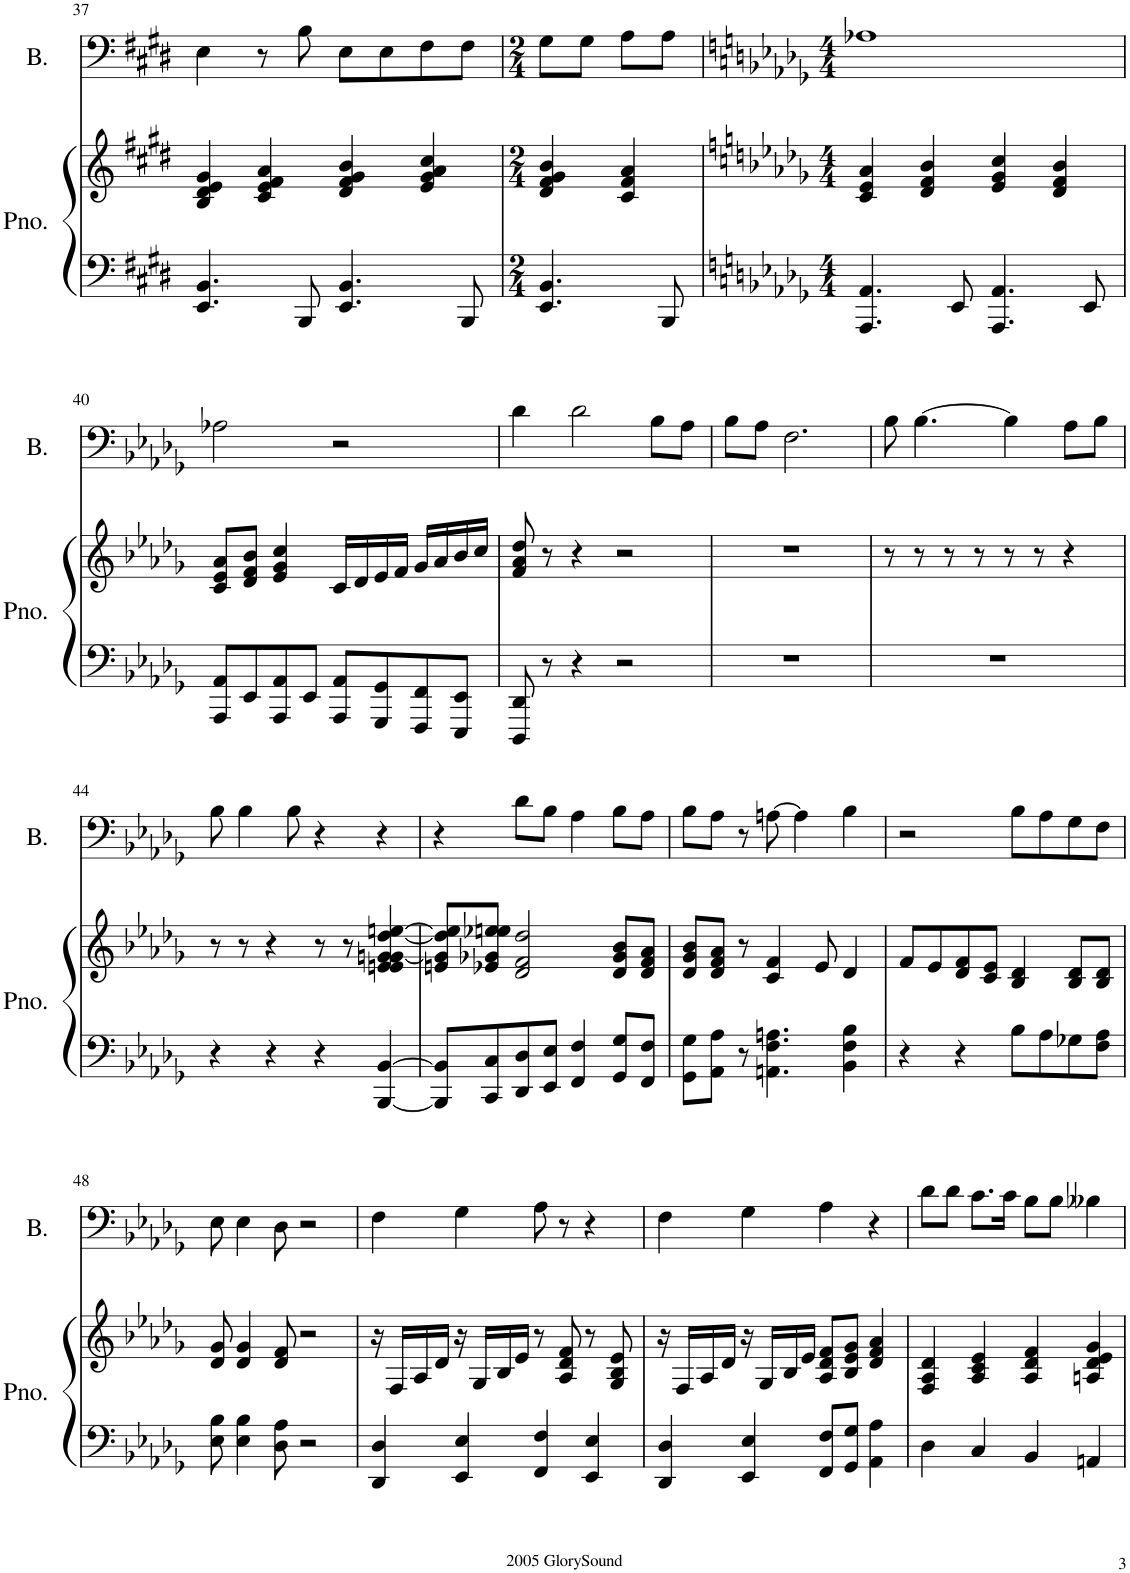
**kern	**kern	**kern
*part2	*part2	*part1
*staff3	*staff2	*staff1
*I"Piano	*	*I"Bass
*I'Pno.	*	*I'B.
!!LO:PB:g=z
*clefF4	*clefG2	*clefF4
*k[f#c#g#d#]	*k[f#c#g#d#]	*k[f#c#g#d#]
*M4/4	*M4/4	*M4/4
=37	=37	=37
4.EE/ 4.BB/	4B/ 4d#/ 4e/ 4g#/	4E\
.	4c#/ 4e/ 4f#/ 4a/	8r
8BBB/	.	8B\
4.EE/ 4.BB/	4d#/ 4f#/ 4g#/ 4b/	8E\L
.	.	8E\
.	4e/ 4g#/ 4a/ 4cc#/	8F#\
8BBB/	.	8F#\J
=38	=38	=38
*M2/4	*M2/4	*M2/4
4.EE/ 4.BB/	4d#/ 4f#/ 4g#/ 4b/	8G#\L
.	.	8G#\J
.	4c#/ 4f#/ 4a/	8A\L
8BBB/	.	8A\J
=39	=39	=39
*k[b-e-a-d-g-]	*k[b-e-a-d-g-]	*k[b-e-a-d-g-]
*M4/4	*M4/4	*M4/4
4.AAA-/ 4.AA-/	4c/ 4e-/ 4a-/	1A-X
.	4d-/ 4f/ 4b-/	.
8EE-/	.	.
4.AAA-/ 4.AA-/	4e-/ 4g-/ 4cc/	.
.	4d-/ 4f/ 4b-/	.
8EE-/	.	.
!!LO:LB:g=z
=40	=40	=40
8AAA-/ 8AA-/L	8c/ 8e-/ 8a-/L	2A-X\
8EE-/	8d-/ 8f/ 8b-/J	.
8AAA-/ 8AA-/	4e-/ 4g-/ 4cc/	.
8EE-/J	.	.
8AAA-/ 8AA-/L	16c/LL	2r
.	16d-/	.
8GGG-/ 8GG-/	16e-/	.
.	16f/JJ	.
8FFF/ 8FF/	16g-/LL	.
.	16a-/	.
8EEE-/ 8EE-/J	16b-/	.
.	16cc/JJ	.
=41	=41	=41
8DDD-/ 8DD-/	8f/ 8a-/ 8dd-/	4d-\
8r	8r	.
4r	4r	2d-\
2r	2r	.
.	.	8B-\L
.	.	8A-\J
=42	=42	=42
1r	1r	8B-\L
.	.	8A-\J
.	.	2.F\
=43	=43	=43
1r	8r	8B-\
.	8r	[4.B-\
.	8r	.
.	8r	.
.	8r	4B-\]
.	8r	.
.	4r	8A-\L
.	.	8B-\J
!!LO:LB:g=z
=44	=44	=44
4r	8r	8B-\
.	8r	4B-\
4r	4r	.
.	.	8B-\
4r	8r	4r
.	8r	.
[4BBB-/ [4BB-/	4en/ 4e/ [4gn/ 4g/ [4dd-/ [4een/	4r
=45	=45	=45
8BBB-/] 8BB-/]L	8en/ 8g/] 8dd-/] 8ee/]L	4r
8CC/ 8C/	8e-X/ 8g-X/ 8ee-X/ 8een/J	.
8DD-/ 8D-/	2d-/ 2f/ 2dd-/	8d-\L
8EE-/ 8E-/J	.	8B-\J
4FF/ 4F/	.	4A-\
8GG-/ 8G-/L	8d-/ 8g-/ 8b-/L	8B-\L
8FF/ 8F/J	8d-/ 8f/ 8a-/J	8A-\J
=46	=46	=46
8GG-\ 8G-\L	8d-/ 8g-/ 8b-/L	8B-\L
8AA-\ 8A-\J	8d-/ 8f/ 8a-/J	8A-\J
8r	8r	8r
4.AAn\ 4.F\ 4.An\	4c/ 4f/	[8An\
.	.	4A\]
.	8e-/	.
4BB-\ 4F\ 4B-\	4d-/	4B-\
=47	=47	=47
4r	8f/L	2r
.	8e-/	.
4r	8d-/ 8f/	.
.	8c/ 8e-/J	.
8B-\L	4B-/ 4d-/	8B-\L
8A-\	.	8A-\
8G-X\	8B-/ 8d-/L	8G-\
8F\ 8A-\J	8B-/ 8d-/J	8F\J
!!LO:LB:g=z
=48	=48	=48
8E-\ 8B-\	8d-/ 8g-/	8E-\
4E-\ 4B-\	4d-/ 4g-/	4E-\
8D-\ 8A-\	8d-/ 8f/	8D-\
2r	2r	2r
=49	=49	=49
4DD-/ 4D-/	16r	4F\
.	16F/LL	.
.	16A-/	.
.	16d-/JJ	.
4EE-/ 4E-/	16r	4G-\
.	16G-/LL	.
.	16B-/	.
.	16e-/JJ	.
4FF/ 4F/	8r	8A-\
.	8A-/ 8d-/ 8f/	8r
4EE-/ 4E-/	8r	4r
.	8G-/ 8B-/ 8e-/	.
=50	=50	=50
4DD-/ 4D-/	16r	4F\
.	16F/LL	.
.	16A-/	.
.	16d-/JJ	.
4EE-/ 4E-/	16r	4G-\
.	16G-/LL	.
.	16B-/	.
.	16e-/JJ	.
8FF/ 8F/L	8A-/ 8d-/ 8f/L	4A-\
8GG-/ 8G-/J	8B-/ 8e-/ 8g-/J	.
4AA-\ 4A-\	4d-/ 4f/ 4a-/	4r
=51	=51	=51
4D-\	4F/ 4A-/ 4d-/	8d-\L
.	.	8d-\J
4C/	4A-/ 4c/ 4e-/	8.c\L
.	.	16c\Jk
4BB-/	4A-/ 4d-/ 4f/	8B-\L
.	.	8B-\J
4AAn/	4An/ 4d-/ 4e-/ 4g-/	4B--X\
=	=	=
*-	*-	*-
